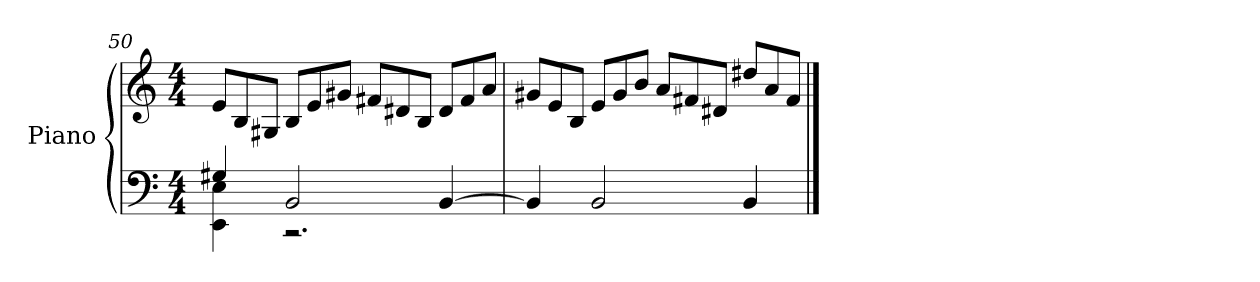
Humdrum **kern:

**kern	**kern
*part1	*part1
*staff2	*staff1
*I"Piano	*
*I'Pno.	*
*clefF4	*clefG2
*k[]	*k[]
*M4/4	*M4/4
=50	=50
*^	*
*	*	*Xtuplet
4G#X/	4EE\ 4E\	12e/L
.	.	12B/
.	.	12G#X/J
2BB/	2.r	12B/L
.	.	12e/
.	.	12g#X/J
.	.	12f#X/L
.	.	12d#X/
.	.	12B/J
[4BB/	.	12d#/L
.	.	12f#/
.	.	12a/J
*v	*v	*
!!LO:LB:g=z
=51	=51
4BB/]	12g#X/L
.	12e/
.	12B/J
2BB/	12e/L
.	12g#/
.	12b/J
.	12a/L
.	12f#X/
.	12d#X/J
4BB/	12dd#X/L
.	12a/
.	12f#/J
==	==
*-	*-
